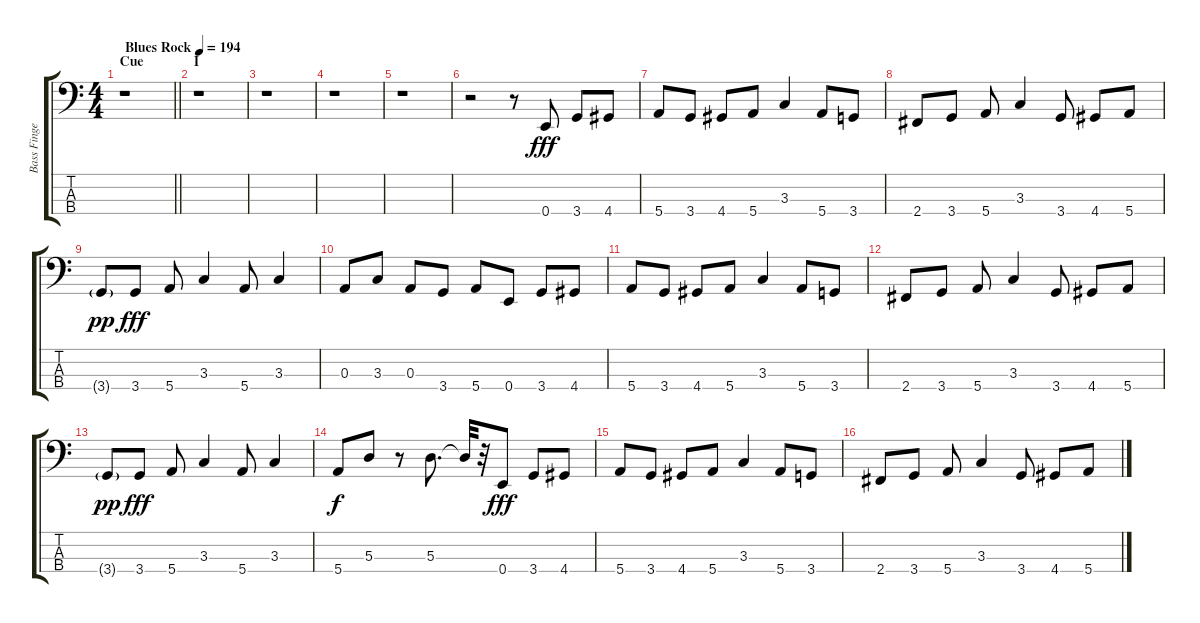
\track ("Bass Finger" "Bass Finge") {instrument electricbassfinger}
\staff {score tabs}
\tuning (G2 D2 A1 E1) {hide}
\ts (4 4)
\section ("" "Cue")
\tempo (194 "Blues Rock")
\clef f4
\barLineRight lightlight
\ks c
r.1{dy fff instrument electricbassfinger} |
\section ("" "I")
r.1 |
r.1 |
r.1 |
r.1 |
r.2 r.8 0.4.8 3.4.8 4.4.8 |
5.4.8 3.4.8 4.4.8 5.4.8 3.3.4 5.4.8 3.4.8 |
2.4.8 3.4.8 5.4.8 3.3.4 3.4.8 4.4.8 5.4.8 |
3.4{g}.8{dy pp} 3.4.8{dy fff} 5.4.8 3.3.4 5.4.8 3.3.4 |
0.3.8 3.3.8 0.3.8 3.4.8 5.4.8 0.4.8 3.4.8 4.4.8 |
5.4.8 3.4.8 4.4.8 5.4.8 3.3.4 5.4.8 3.4.8 |
2.4.8 3.4.8 5.4.8 3.3.4 3.4.8 4.4.8 5.4.8 |
3.4{g}.8{dy pp} 3.4.8{dy fff} 5.4.8 3.3.4 5.4.8 3.3.4 |
5.4.8{dy f} 5.3.8 r.8 5.3.8{d} 5.3{t}.32 r.32 0.4.8{dy fff} 3.4.8 4.4.8 |
5.4.8 3.4.8 4.4.8 5.4.8 3.3.4 5.4.8 3.4.8 |
2.4.8 3.4.8 5.4.8 3.3.4 3.4.8 4.4.8 5.4.8
